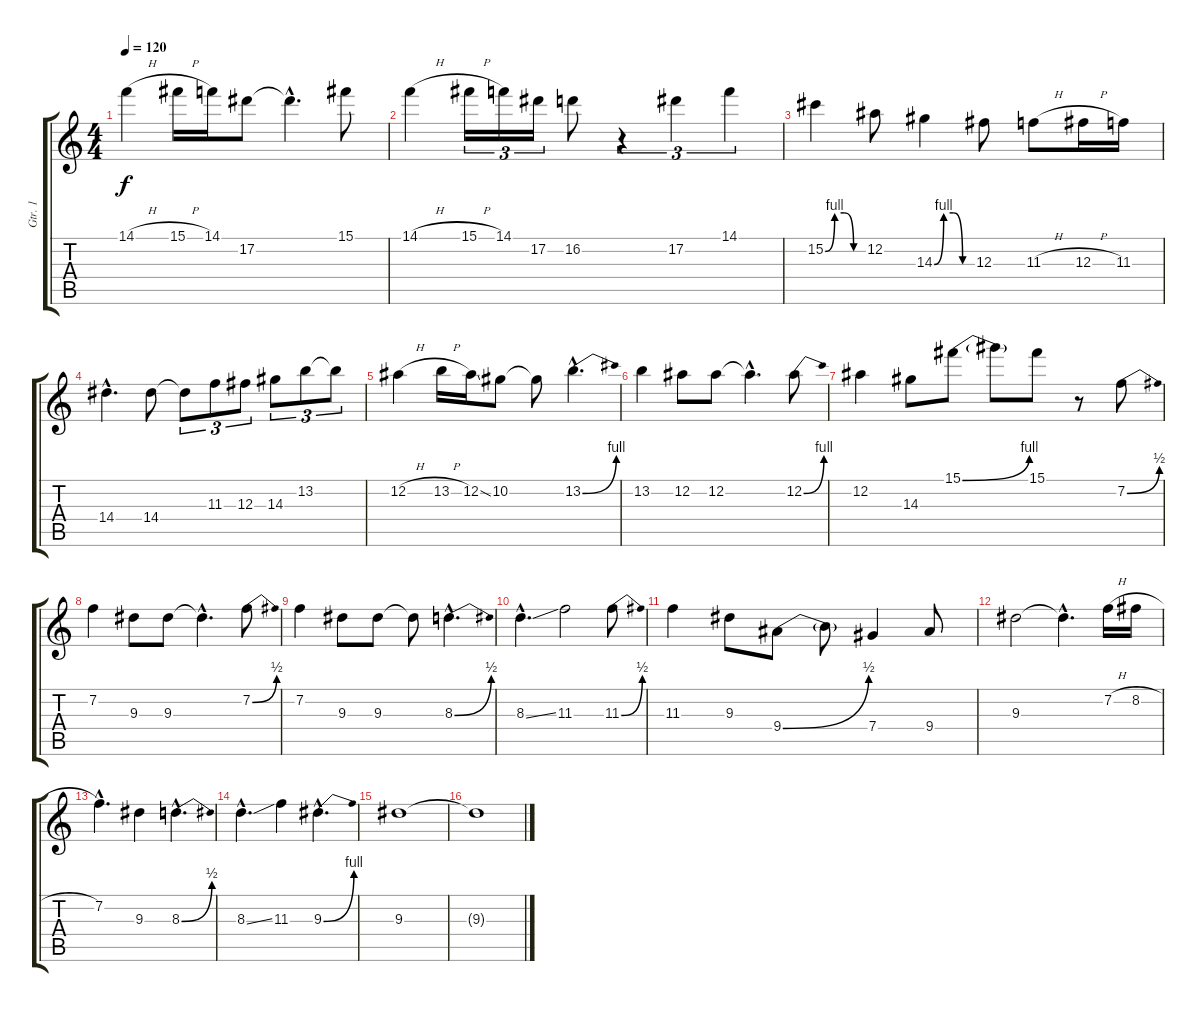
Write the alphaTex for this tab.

\track ("Gtr. 1" "Gtr. 1") {instrument overdrivenguitar}
\staff {score tabs}
\tuning (Eb4 Bb3 Gb3 Db3 Ab2 Eb2) {hide}
\ts (4 4)
\tempo 120
\clef g2
\ks c
14.1{h}.4{dy f} 15.1{h}.16 14.1.16 17.2.8 17.2{hac t}.4{d} 15.1.8 |
14.1{h}.4 15.1{h}.16{tu (3 2)} 14.1.16{tu (3 2)} 17.2.16{tu (3 2)} 16.2.8 r.4{tu (3 2)} 17.2.4{tu (3 2)} 14.1.4{tu (3 2)} |
15.2{be (custom 0 0 15 4 30 4 45 0 60 0)}.4 12.2.8 14.3{be (custom 0 0 15 4 30 4 45 0 60 0)}.4 12.3.8 11.3{h}.8 12.3{h}.16 11.3.16 |
14.4{hac}.4{d} 14.4.8 14.4{t}.8{tu (3 2)} 11.3.8{tu (3 2)} 12.3.8{tu (3 2)} 14.3.8{tu (3 2)} 13.2.8{tu (3 2)} 13.2{t}.8{tu (3 2)} |
12.2{h}.4 13.2{h}.16 12.2{ss}.16 10.2.8 10.2{t}.8 13.2{be (bend 0 0 60 4) hac}.4{d} |
13.2.4 12.2.8 12.2.8 12.2{hac t}.4{d} 12.2{be (bend 0 0 60 4)}.8 |
12.2.4 14.3.8 15.1{be (bend 0 0 60 4)}.8 15.1{t}.8 15.1.8 r.8 7.2{be (bend 0 0 60 2)}.8 |
7.2.4 9.3.8 9.3.8 9.3{hac t}.4{d} 7.2{be (bend 0 0 60 2)}.8 |
7.2.4 9.3.8 9.3.8 9.3{t}.8 8.3{be (bend 0 0 60 2) hac}.4{d} |
8.3{ss hac}.4{d} 11.3.2 11.3{be (bend 0 0 60 2)}.8 |
11.3.4 9.3.8 9.4{be (bend 0 0 60 2)}.8 9.4{t}.8 7.4.4 9.4.8 |
9.3.2 9.3{hac t}.4{d} 7.2{h}.16 8.2{h}.16 |
7.2{hac}.4{d} 9.3.4 8.3{be (bend 0 0 60 2) hac}.4{d} |
8.3{ss hac}.4{d} 11.3.4 9.3{be (bend 0 0 60 4) hac}.4{d} |
9.3.1 |
9.3{t}.1
